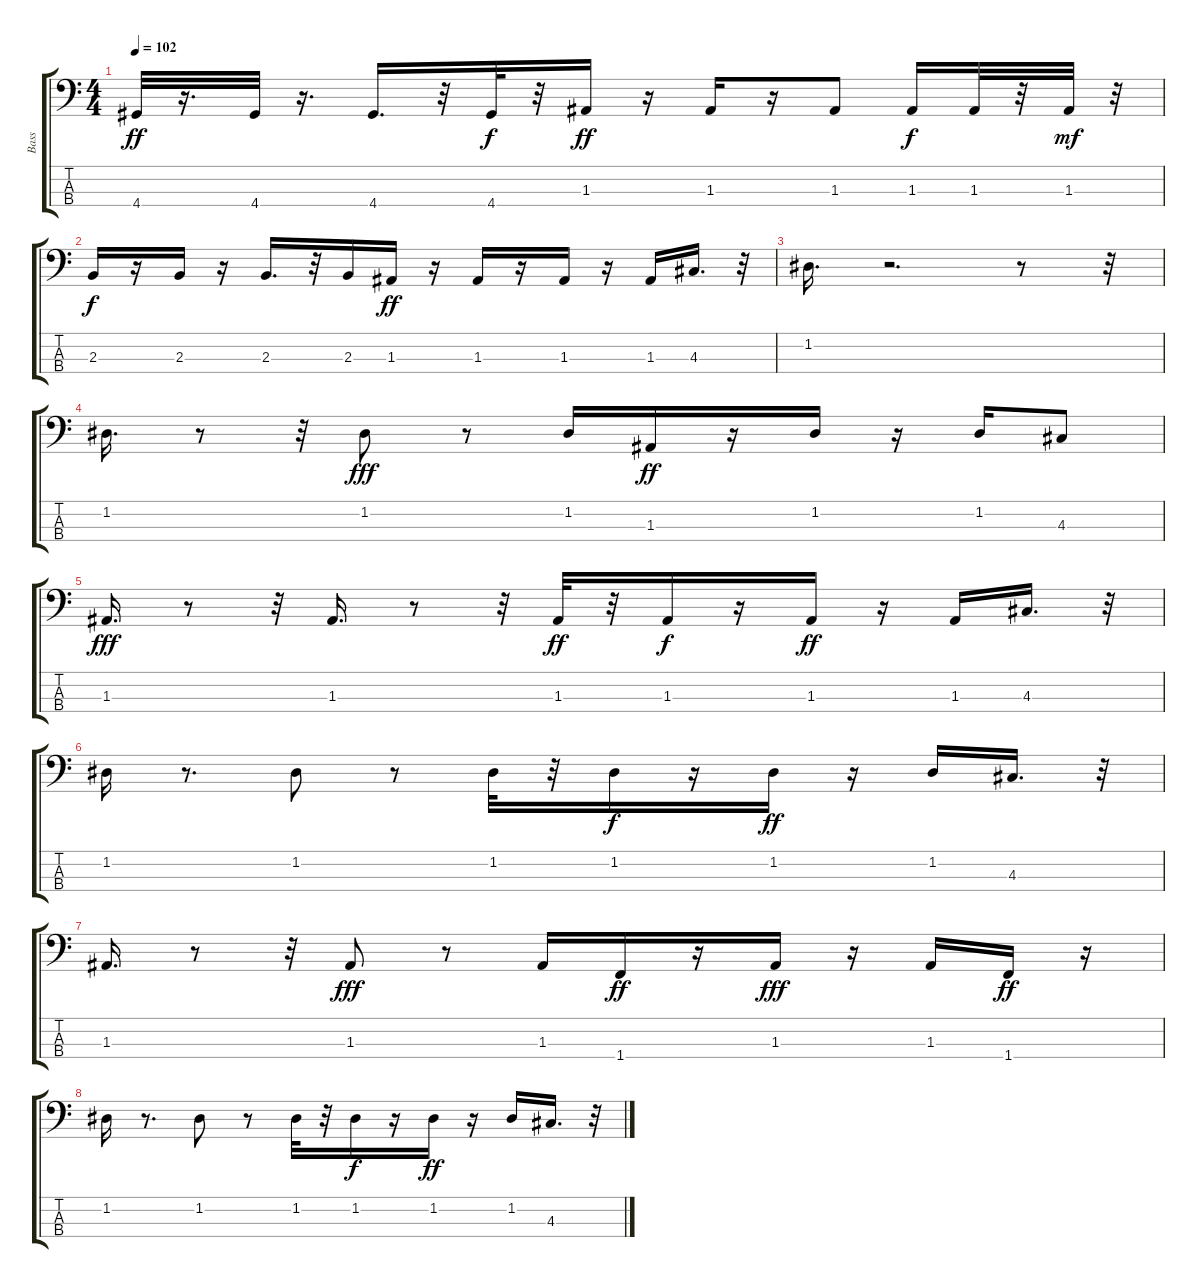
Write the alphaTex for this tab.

\track ("Bass" "Bass") {instrument fretlessbass}
\staff {score tabs}
\tuning (G2 D2 A1 E1) {hide}
\ts (4 4)
\tempo 102
\clef f4
\ks c
4.4.32{dy ff} r.16{d} 4.4.32 r.16{d} 4.4.16{d} r.32 4.4.32{dy f} r.32 1.3.16{dy ff} r.16 1.3.16 r.16 1.3.8 1.3.16{dy f} 1.3.32 r.32 1.3.32{dy mf} r.32 |
2.3.16{dy f} r.16 2.3.16 r.16 2.3.16{d} r.32 2.3.16 1.3.16{dy ff} r.16 1.3.16 r.16 1.3.16 r.16 1.3.16 4.3.16{d} r.32 |
1.2.16{d} r.2{d} r.8 r.32 |
1.2.16{d} r.8 r.32 1.2.8{dy fff} r.8 1.2.16 1.3.16{dy ff} r.16 1.2.16 r.16 1.2.16 4.3.8 |
1.3.16{d dy fff} r.8 r.32 1.3.16{d} r.8 r.32 1.3.32{dy ff} r.32 1.3.16{dy f} r.16 1.3.16{dy ff} r.16 1.3.16 4.3.16{d} r.32 |
1.2.16 r.8{d} 1.2.8 r.8 1.2.32 r.32 1.2.16{dy f} r.16 1.2.16{dy ff} r.16 1.2.16 4.3.16{d} r.32 |
1.3.16{d} r.8 r.32 1.3.8{dy fff} r.8 1.3.16 1.4.16{dy ff} r.16 1.3.16{dy fff} r.16 1.3.16 1.4.16{dy ff} r.16 |
1.2.16 r.8{d} 1.2.8 r.8 1.2.32 r.32 1.2.16{dy f} r.16 1.2.16{dy ff} r.16 1.2.16 4.3.16{d} r.32
